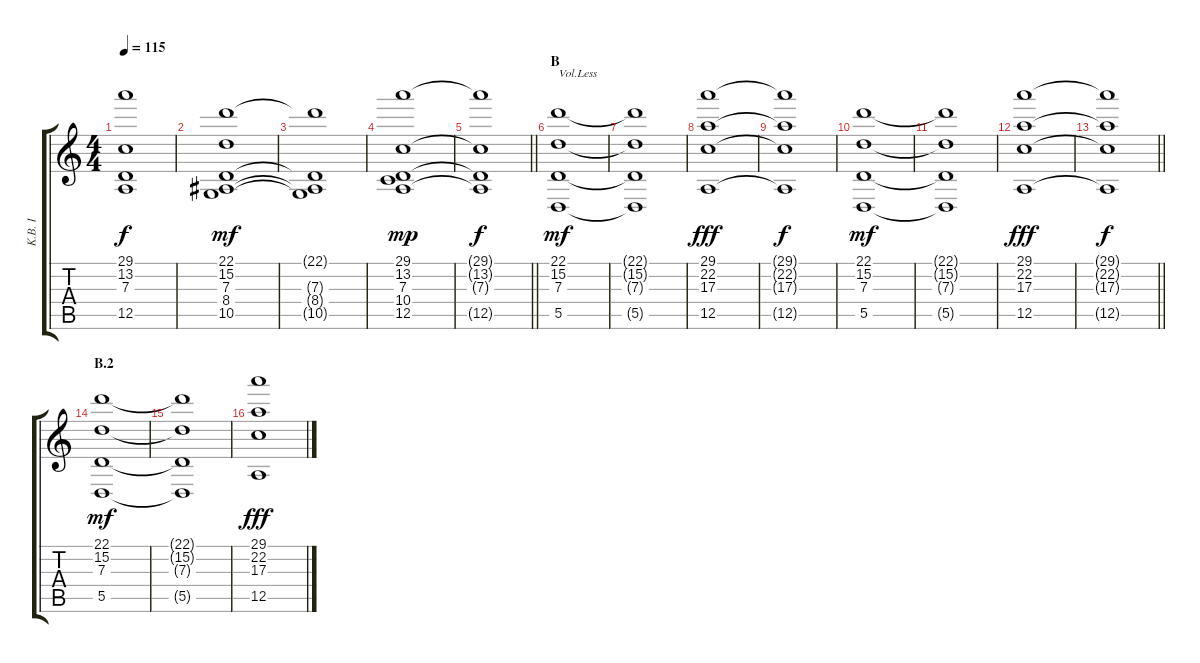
\track ("K.B. I" "K.B. I") {instrument synthstrings1}
\staff {score tabs}
\tuning (E4 B3 G3 D3 A2 E2) {hide}
\ts (4 4)
\tempo 115
\clef g2
\ks c
(29.1{t} 13.2{t} 7.3{t} 12.5{t}).1{dy f} |
(22.1 15.2 7.3 8.4 10.5).1{dy mf} |
(22.1{t} 7.3{t} 8.4{t} 10.5{t}).1 |
(29.1 13.2 7.3 10.4 12.5).1{dy mp} |
\barLineRight lightlight
(29.1{t} 13.2{t} 7.3{t} 12.5{t}).1{dy f} |
\section ("" "B")
(22.1 15.2 7.3 5.5).1{txt "Vol.Less" dy mf volume 8} |
(22.1{t} 15.2{t} 7.3{t} 5.5{t}).1 |
(29.1 22.2 17.3 12.5).1{dy fff} |
(29.1{t} 22.2{t} 17.3{t} 12.5{t}).1{dy f} |
(22.1 15.2 7.3 5.5).1{dy mf} |
(22.1{t} 15.2{t} 7.3{t} 5.5{t}).1 |
(29.1 22.2 17.3 12.5).1{dy fff} |
\barLineRight lightlight
(29.1{t} 22.2{t} 17.3{t} 12.5{t}).1{dy f} |
\section ("" "B.2")
(22.1 15.2 7.3 5.5).1{dy mf} |
(22.1{t} 15.2{t} 7.3{t} 5.5{t}).1 |
(29.1 22.2 17.3 12.5).1{dy fff}
